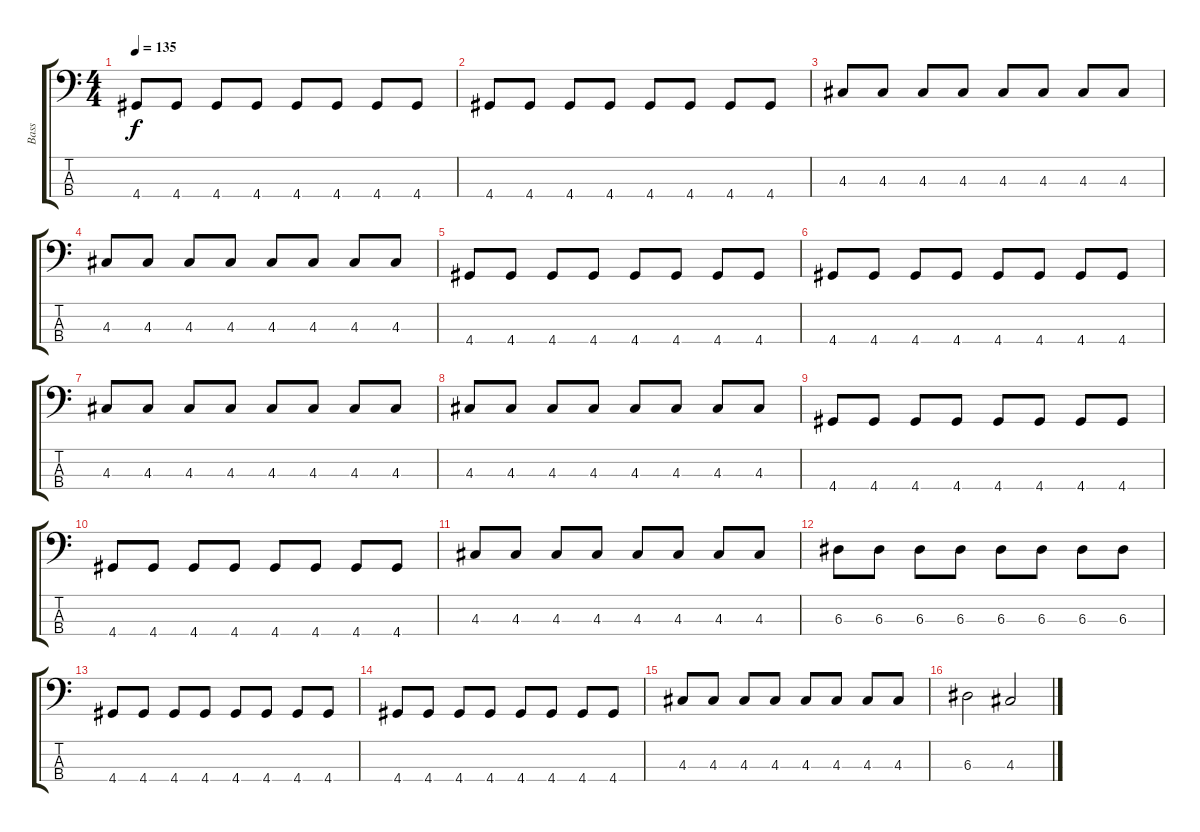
\track ("Bass" "Bass") {instrument electricbassfinger}
\staff {score tabs}
\tuning (G2 D2 A1 E1) {hide}
\ts (4 4)
\tempo 135
\clef f4
\ks c
4.4.8{dy f} 4.4.8 4.4.8 4.4.8 4.4.8 4.4.8 4.4.8 4.4.8 |
4.4.8 4.4.8 4.4.8 4.4.8 4.4.8 4.4.8 4.4.8 4.4.8 |
4.3.8 4.3.8 4.3.8 4.3.8 4.3.8 4.3.8 4.3.8 4.3.8 |
4.3.8 4.3.8 4.3.8 4.3.8 4.3.8 4.3.8 4.3.8 4.3.8 |
4.4.8 4.4.8 4.4.8 4.4.8 4.4.8 4.4.8 4.4.8 4.4.8 |
4.4.8 4.4.8 4.4.8 4.4.8 4.4.8 4.4.8 4.4.8 4.4.8 |
4.3.8 4.3.8 4.3.8 4.3.8 4.3.8 4.3.8 4.3.8 4.3.8 |
4.3.8 4.3.8 4.3.8 4.3.8 4.3.8 4.3.8 4.3.8 4.3.8 |
4.4.8 4.4.8 4.4.8 4.4.8 4.4.8 4.4.8 4.4.8 4.4.8 |
4.4.8 4.4.8 4.4.8 4.4.8 4.4.8 4.4.8 4.4.8 4.4.8 |
4.3.8 4.3.8 4.3.8 4.3.8 4.3.8 4.3.8 4.3.8 4.3.8 |
6.3.8 6.3.8 6.3.8 6.3.8 6.3.8 6.3.8 6.3.8 6.3.8 |
4.4.8 4.4.8 4.4.8 4.4.8 4.4.8 4.4.8 4.4.8 4.4.8 |
4.4.8 4.4.8 4.4.8 4.4.8 4.4.8 4.4.8 4.4.8 4.4.8 |
4.3.8 4.3.8 4.3.8 4.3.8 4.3.8 4.3.8 4.3.8 4.3.8 |
6.3.2 4.3.2
